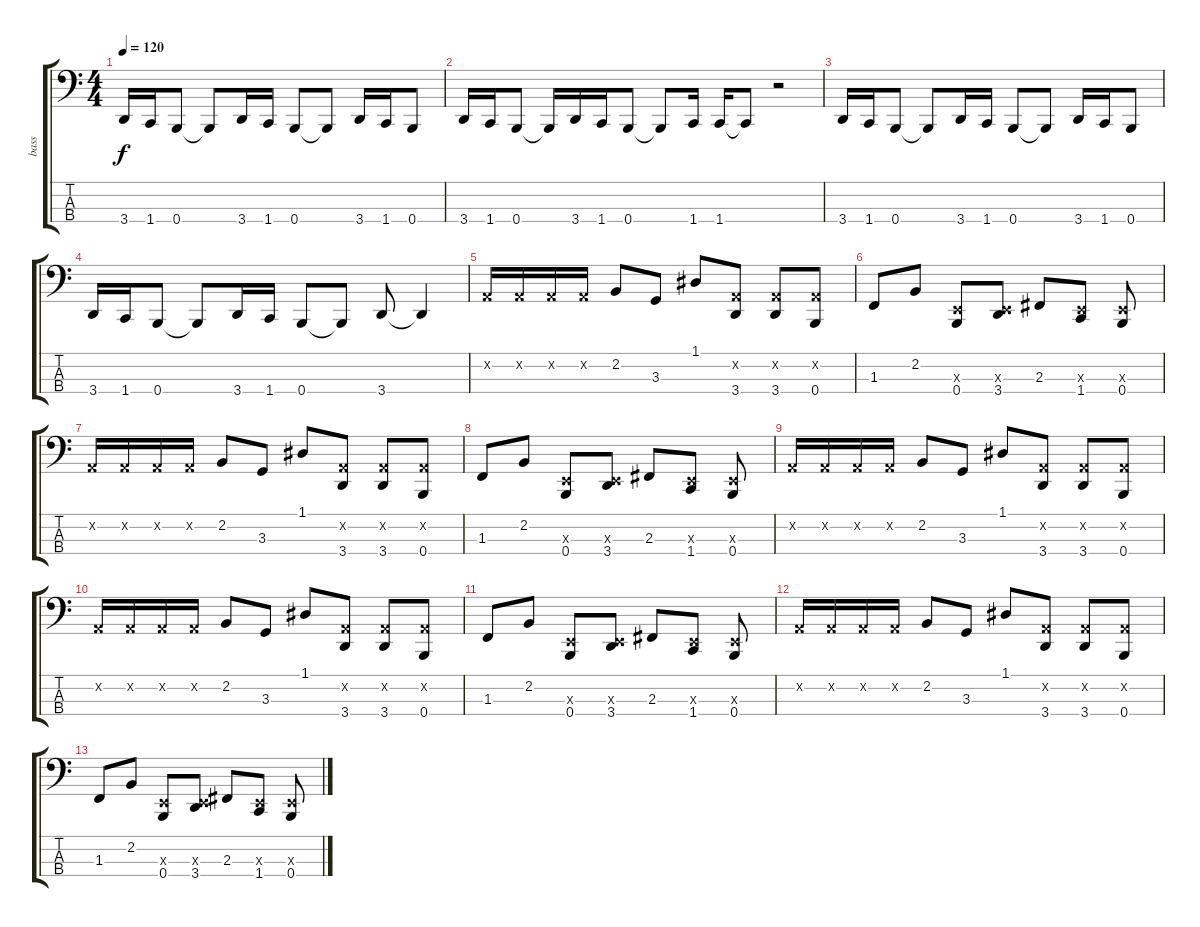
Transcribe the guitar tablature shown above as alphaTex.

\track ("bass" "bass") {instrument slapbass2}
\staff {score tabs}
\tuning (D2 A1 E1 B0) {hide}
\ts (4 4)
\tempo 120
\clef f4
\ks c
3.4.16{dy f} 1.4.16 0.4.8 0.4{t}.8 3.4.16 1.4.16 0.4.8 0.4{t}.8 3.4.16 1.4.16 0.4.8 |
3.4.16 1.4.16 0.4.8 0.4{t}.16 3.4.16 1.4.16 0.4.8 0.4{t}.8 1.4.16 1.4.16 1.4{t}.8 r.2 |
3.4.16 1.4.16 0.4.8 0.4{t}.8 3.4.16 1.4.16 0.4.8 0.4{t}.8 3.4.16 1.4.16 0.4.8 |
3.4.16 1.4.16 0.4.8 0.4{t}.8 3.4.16 1.4.16 0.4.8 0.4{t}.8 3.4.8 3.4{t}.4 |
0.2{x}.16 0.2{x}.16 0.2{x}.16 0.2{x}.16 2.2.8 3.3.8 1.1.8 (0.2{x} 3.4).8 (0.2{x} 3.4).8 (0.2{x} 0.4).8 |
1.3.8 2.2.8 (0.3{x} 0.4).8 (0.3{x} 3.4).8 2.3.8 (0.3{x} 1.4).8 (0.3{x} 0.4).8 |
0.2{x}.16 0.2{x}.16 0.2{x}.16 0.2{x}.16 2.2.8 3.3.8 1.1.8 (0.2{x} 3.4).8 (0.2{x} 3.4).8 (0.2{x} 0.4).8 |
1.3.8 2.2.8 (0.3{x} 0.4).8 (0.3{x} 3.4).8 2.3.8 (0.3{x} 1.4).8 (0.3{x} 0.4).8 |
0.2{x}.16 0.2{x}.16 0.2{x}.16 0.2{x}.16 2.2.8 3.3.8 1.1.8 (0.2{x} 3.4).8 (0.2{x} 3.4).8 (0.2{x} 0.4).8 |
0.2{x}.16 0.2{x}.16 0.2{x}.16 0.2{x}.16 2.2.8 3.3.8 1.1.8 (0.2{x} 3.4).8 (0.2{x} 3.4).8 (0.2{x} 0.4).8 |
1.3.8 2.2.8 (0.3{x} 0.4).8 (0.3{x} 3.4).8 2.3.8 (0.3{x} 1.4).8 (0.3{x} 0.4).8 |
0.2{x}.16 0.2{x}.16 0.2{x}.16 0.2{x}.16 2.2.8 3.3.8 1.1.8 (0.2{x} 3.4).8 (0.2{x} 3.4).8 (0.2{x} 0.4).8 |
1.3.8 2.2.8 (0.3{x} 0.4).8 (0.3{x} 3.4).8 2.3.8 (0.3{x} 1.4).8 (0.3{x} 0.4).8
